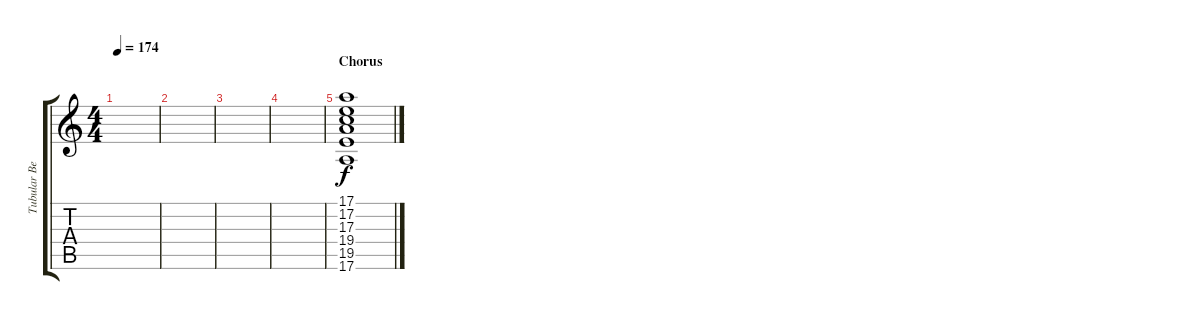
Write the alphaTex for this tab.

\track ("Tubular Bells" "Tubular Be") {instrument tubularbells}
\staff {score tabs}
\tuning (E4 B3 G3 D3 A2 E2) {hide}
\ts (4 4)
\tempo 174
\clef g2
\ks c
|
|
|
|
\section ("" "Chorus")
(17.1 17.2 17.3 19.4 19.5 17.6).1{dy f}
